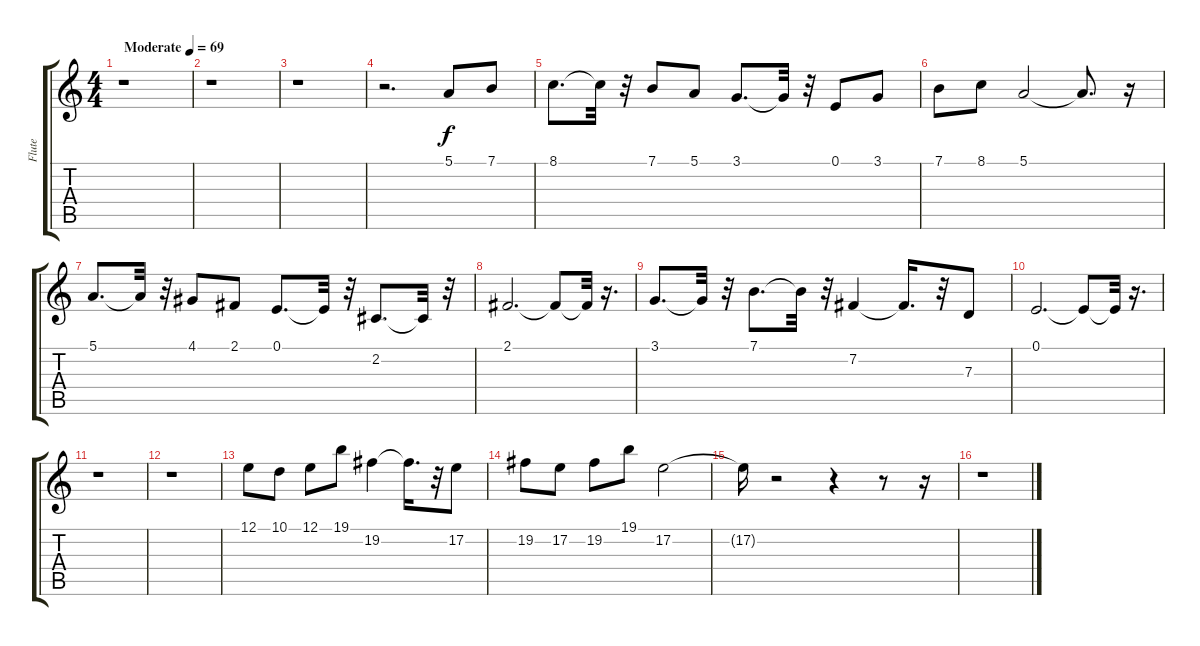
\track ("Flute" "Flute") {instrument flute}
\staff {score tabs}
\tuning (E4 B3 G3 D3 A2 E2) {hide}
\ts (4 4)
\tempo (69 "Moderate")
\clef g2
\ks c
r.1{dy f instrument flute} |
r.1 |
r.1 |
r.2{d} 5.1.8 7.1.8 |
8.1.8{d} 8.1{t}.32 r.32 7.1.8 5.1.8 3.1.8{d} 3.1{t}.32 r.32 0.1.8 3.1.8 |
7.1.8 8.1.8 5.1.2 5.1{t}.8{d} r.16 |
5.1.8{d} 5.1{t}.32 r.32 4.1.8 2.1.8 0.1.8{d} 0.1{t}.32 r.32 2.2.8{d} 2.2{t}.32 r.32 |
2.1.2{d} 2.1{t}.8 2.1{t}.32 r.16{d} |
3.1.8{d instrument clarinet} 3.1{t}.32 r.32 7.1.8{d} 7.1{t}.32 r.32 7.2.4 7.2{t}.16{d} r.32 7.3.8 |
0.1.2{d} 0.1{t}.8 0.1{t}.32 r.16{d} |
r.1 |
r.1 |
12.1.8{instrument piccolo} 10.1.8 12.1.8 19.1.8 19.2.4 19.2{t}.16{d} r.32 17.2.8 |
19.2.8 17.2.8 19.2.8 19.1.8 17.2.2 |
17.2{t}.16 r.2 r.4 r.8 r.16 |
r.1
